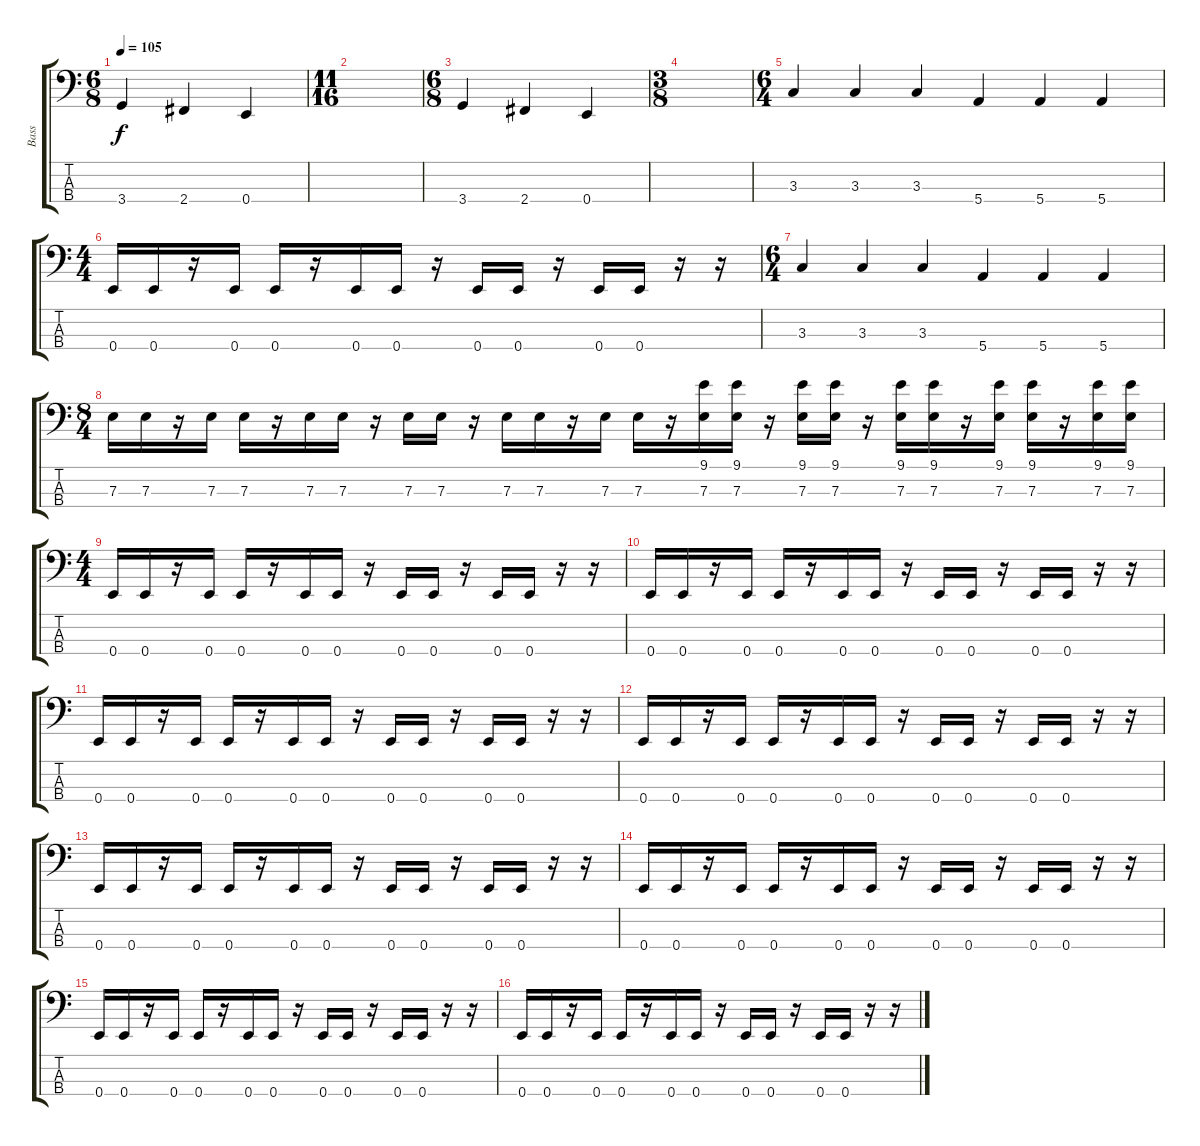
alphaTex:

\track ("Bass" "Bass") {instrument electricbassfinger}
\staff {score tabs}
\tuning (G2 D2 A1 E1) {hide}
\ts (6 8)
\tempo 105
\clef f4
\ks c
3.4.4{dy f} 2.4.4 0.4.4 |
\ts (11 16)
|
\ts (6 8)
3.4.4 2.4.4 0.4.4 |
\ts (3 8)
|
\ts (6 4)
3.3.4 3.3.4 3.3.4 5.4.4 5.4.4 5.4.4 |
\ts (4 4)
0.4.16 0.4.16 r.16 0.4.16 0.4.16 r.16 0.4.16 0.4.16 r.16 0.4.16 0.4.16 r.16 0.4.16 0.4.16 r.16 r.16 |
\ts (6 4)
3.3.4 3.3.4 3.3.4 5.4.4 5.4.4 5.4.4 |
\ts (8 4)
7.3.16 7.3.16 r.16 7.3.16 7.3.16 r.16 7.3.16 7.3.16 r.16 7.3.16 7.3.16 r.16 7.3.16 7.3.16 r.16 7.3.16 7.3.16 r.16 (9.1 7.3).16 (9.1 7.3).16 r.16 (9.1 7.3).16 (9.1 7.3).16 r.16 (9.1 7.3).16 (9.1 7.3).16 r.16 (9.1 7.3).16 (9.1 7.3).16 r.16 (9.1 7.3).16 (9.1 7.3).16 |
\ts (4 4)
0.4.16 0.4.16 r.16 0.4.16 0.4.16 r.16 0.4.16 0.4.16 r.16 0.4.16 0.4.16 r.16 0.4.16 0.4.16 r.16 r.16 |
0.4.16 0.4.16 r.16 0.4.16 0.4.16 r.16 0.4.16 0.4.16 r.16 0.4.16 0.4.16 r.16 0.4.16 0.4.16 r.16 r.16 |
0.4.16 0.4.16 r.16 0.4.16 0.4.16 r.16 0.4.16 0.4.16 r.16 0.4.16 0.4.16 r.16 0.4.16 0.4.16 r.16 r.16 |
0.4.16 0.4.16 r.16 0.4.16 0.4.16 r.16 0.4.16 0.4.16 r.16 0.4.16 0.4.16 r.16 0.4.16 0.4.16 r.16 r.16 |
0.4.16 0.4.16 r.16 0.4.16 0.4.16 r.16 0.4.16 0.4.16 r.16 0.4.16 0.4.16 r.16 0.4.16 0.4.16 r.16 r.16 |
0.4.16 0.4.16 r.16 0.4.16 0.4.16 r.16 0.4.16 0.4.16 r.16 0.4.16 0.4.16 r.16 0.4.16 0.4.16 r.16 r.16 |
0.4.16 0.4.16 r.16 0.4.16 0.4.16 r.16 0.4.16 0.4.16 r.16 0.4.16 0.4.16 r.16 0.4.16 0.4.16 r.16 r.16 |
0.4.16 0.4.16 r.16 0.4.16 0.4.16 r.16 0.4.16 0.4.16 r.16 0.4.16 0.4.16 r.16 0.4.16 0.4.16 r.16 r.16
